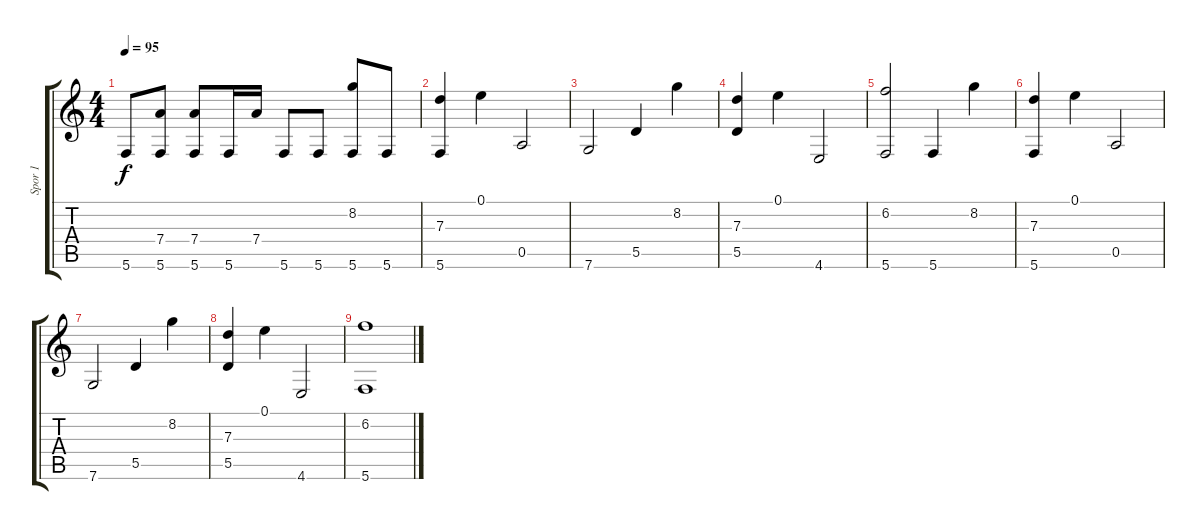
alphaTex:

\track ("Spor 1" "Spor 1") {instrument acousticguitarsteel}
\staff {score tabs}
\tuning (E4 B3 G3 D3 A2 C2) {hide}
\ts (4 4)
\tempo 95
\clef g2
\ks c
5.6.8{dy f} (7.4 5.6).8 (7.4 5.6).8 5.6.16 7.4.16 5.6.8 5.6.8 (8.2 5.6).8 5.6.8 |
(7.3 5.6).4 0.1.4 0.5.2 |
7.6.2 5.5.4 8.2.4 |
(7.3 5.5).4 0.1.4 4.6.2 |
(6.2 5.6).2 5.6.4 8.2.4 |
(7.3 5.6).4 0.1.4 0.5.2 |
7.6.2 5.5.4 8.2.4 |
(7.3 5.5).4 0.1.4 4.6.2 |
(6.2 5.6).1
